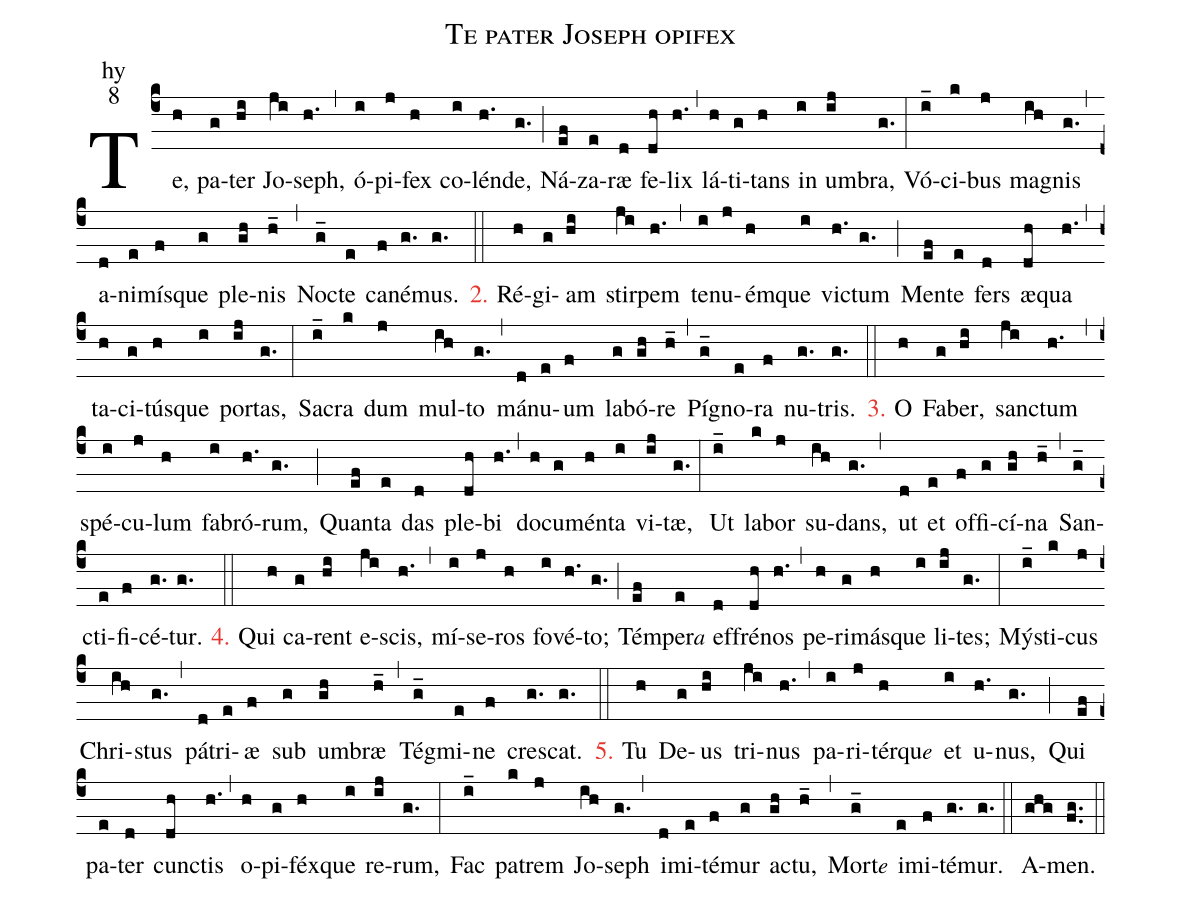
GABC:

name:Te pater Joseph opifex;
office-part:hy;
mode:8;
%%
(c4) Te,(h) pa(g)ter(hi) Jo(ji)seph,(h.) (,) ó(i)pi(j)fex(h) co(i)lén(h.)de,(g.) (;)
Ná(ef)za(e)ræ(d) fe(dh)lix(h.) (,) lá(h)ti(g)tans(h) in(i) um(ij)bra,(g.) (:)
Vó(i_)ci(k)bus(j) ma(ih)gnis(g.) (,) a(d)ni(e)mís(f)que(g) ple(gh)nis(h_) (,)
No(g_)cte(e) ca(f)né(g.)mus.(g.) (::)

<c>2.</c> Ré(h)gi(g)am(hi) stir(ji)pem(h.) (,) te(i)nu(j)ém(h)que(i) vi(h.)ctum(g.) (;)
Men(ef)te(e) fers(d) æ(dh)qua(h.) (,) ta(h)ci(g)tús(h)que(i) por(ij)tas,(g.) (:)
Sa(i_)cra(k) dum(j) mul(ih)to(g.) (,) má(d)nu(e)um(f) la(g)bó(gh)re(h_) (,)
Pí(g_)gno(e)ra(f) nu(g.)tris.(g.) (::)

<c>3.</c> O(h) Fa(g)ber,(hi) san(ji)ctum(h.) (,) spé(i)cu(j)lum(h) fa(i)bró(h.)rum,(g.) (;)
Quan(ef)ta(e) das(d) ple(dh)bi(h.) (,) do(h)cu(g)mén(h)ta(i) vi(ij)tæ,(g.) (:)
Ut(i_) la(k)bor(j) su(ih)dans,(g.) (,) ut(d) et(e) of(f)fi(g)cí(gh)na(h_) (,)
San(g_)cti(e)fi(f)cé(g.)tur.(g.) (::)

<c>4.</c> Qui(h) ca(g)rent(hi) e(ji)scis,(h.) (,) mí(i)se(j)ros(h) fo(i)vé(h.)to;(g.) (;)
Tém(ef)per<e>a</e>(e) ef(d)fré(dh)nos(h.) (,) pe(h)ri(g)más(h)que(i) li(ij)tes;(g.) (:)
Mý(i_)sti(k)cus(j) Chri(ih)stus(g.) (,) pá(d)tri(e)æ(f) sub(g) um(gh)bræ(h_) (,)
Tég(g_)mi(e)ne(f) cre(g.)scat.(g.) (::)

<c>5.</c> Tu(h) De(g)us(hi) tri(ji)nus(h.) (,) pa(i)ri(j)térqu<e>e</e>(h) et(i) u(h.)nus,(g.) (;)
Qui(ef) pa(e)ter(d) cun(dh)ctis(h.) (,) o(h)pi(g)féx(h)que(i) re(ij)rum,(g.) (:)
Fac(i_) pa(k)trem(j) Jo(ih)seph(g.) (,) i(d)mi(e)té(f)mur(g) a(gh)ctu,(h_) (,)
Mort<e>e</e>(g_) i(e)mi(f)té(g.)mur.(g.) (::)

A(ghg)men.(fg..) (::)
